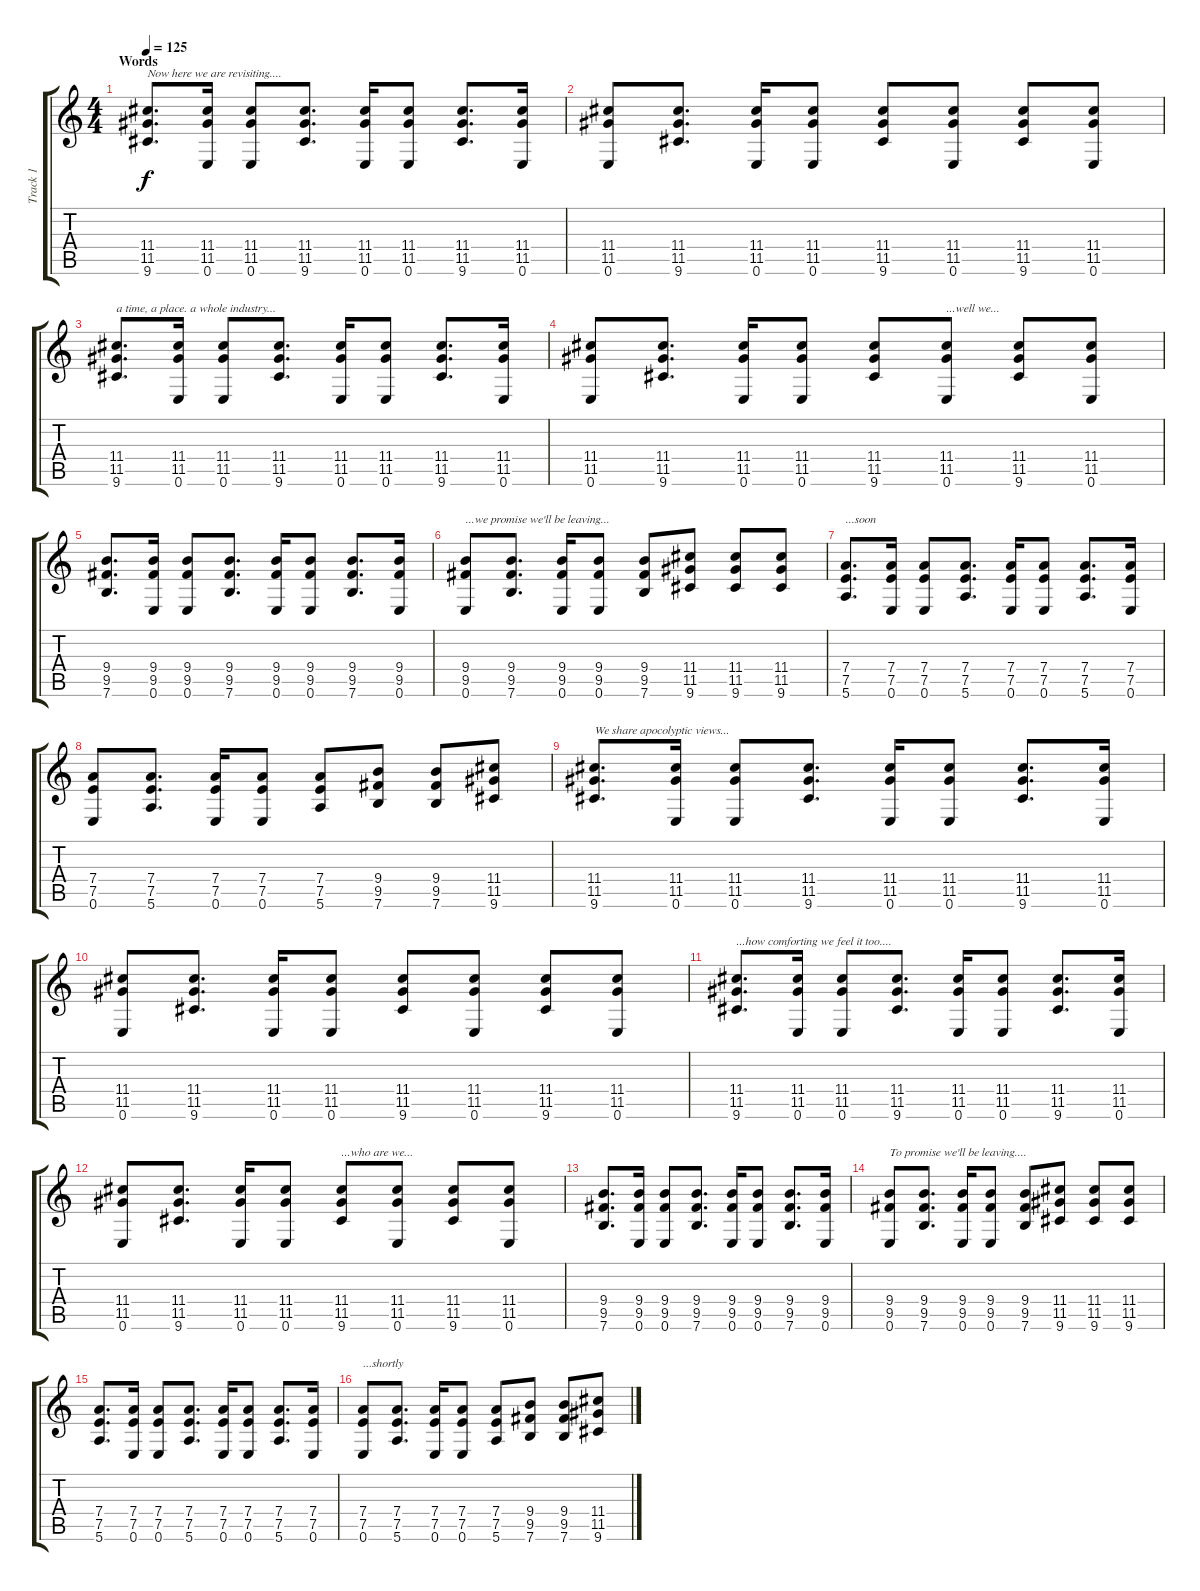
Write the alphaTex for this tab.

\track ("Track 1" "Track 1") {instrument acousticguitarsteel}
\staff {score tabs}
\tuning (E4 B3 G3 D3 A2 E2) {hide}
\ts (4 4)
\section ("" "Words")
\tempo 125
\clef g2
\ks c
(11.4 11.5 9.6).8{d txt "Now here we are revisiting...." dy f volume 8} (11.4 11.5 0.6).16 (11.4 11.5 0.6).8 (11.4 11.5 9.6).8{d} (11.4 11.5 0.6).16 (11.4 11.5 0.6).8 (11.4 11.5 9.6).8{d} (11.4 11.5 0.6).16 |
(11.4 11.5 0.6).8 (11.4 11.5 9.6).8{d} (11.4 11.5 0.6).16 (11.4 11.5 0.6).8 (11.4 11.5 9.6).8 (11.4 11.5 0.6).8 (11.4 11.5 9.6).8 (11.4 11.5 0.6).8 |
(11.4 11.5 9.6).8{d txt "a time, a place. a whole industry..."} (11.4 11.5 0.6).16 (11.4 11.5 0.6).8 (11.4 11.5 9.6).8{d} (11.4 11.5 0.6).16 (11.4 11.5 0.6).8 (11.4 11.5 9.6).8{d} (11.4 11.5 0.6).16 |
(11.4 11.5 0.6).8 (11.4 11.5 9.6).8{d} (11.4 11.5 0.6).16 (11.4 11.5 0.6).8 (11.4 11.5 9.6).8 (11.4 11.5 0.6).8{txt "...well we..."} (11.4 11.5 9.6).8 (11.4 11.5 0.6).8 |
(9.4 9.5 7.6).8{d} (9.4 9.5 0.6).16 (9.4 9.5 0.6).8 (9.4 9.5 7.6).8{d} (9.4 9.5 0.6).16 (9.4 9.5 0.6).8 (9.4 9.5 7.6).8{d} (9.4 9.5 0.6).16 |
(9.4 9.5 0.6).8{txt "...we promise we'll be leaving..."} (9.4 9.5 7.6).8{d} (9.4 9.5 0.6).16 (9.4 9.5 0.6).8 (9.4 9.5 7.6).8 (11.4 11.5 9.6).8 (11.4 11.5 9.6).8 (11.4 11.5 9.6).8 |
(7.4 7.5 5.6).8{d txt "...soon"} (7.4 7.5 0.6).16 (7.4 7.5 0.6).8 (7.4 7.5 5.6).8{d} (7.4 7.5 0.6).16 (7.4 7.5 0.6).8 (7.4 7.5 5.6).8{d} (7.4 7.5 0.6).16 |
(7.4 7.5 0.6).8 (7.4 7.5 5.6).8{d} (7.4 7.5 0.6).16 (7.4 7.5 0.6).8 (7.4 7.5 5.6).8 (9.4 9.5 7.6).8 (9.4 9.5 7.6).8 (11.4 11.5 9.6).8 |
(11.4 11.5 9.6).8{d txt "We share apocolyptic views..." volume 8} (11.4 11.5 0.6).16 (11.4 11.5 0.6).8 (11.4 11.5 9.6).8{d} (11.4 11.5 0.6).16 (11.4 11.5 0.6).8 (11.4 11.5 9.6).8{d} (11.4 11.5 0.6).16 |
(11.4 11.5 0.6).8 (11.4 11.5 9.6).8{d} (11.4 11.5 0.6).16 (11.4 11.5 0.6).8 (11.4 11.5 9.6).8 (11.4 11.5 0.6).8 (11.4 11.5 9.6).8 (11.4 11.5 0.6).8 |
(11.4 11.5 9.6).8{d txt "...how comforting we feel it too...."} (11.4 11.5 0.6).16 (11.4 11.5 0.6).8 (11.4 11.5 9.6).8{d} (11.4 11.5 0.6).16 (11.4 11.5 0.6).8 (11.4 11.5 9.6).8{d} (11.4 11.5 0.6).16 |
(11.4 11.5 0.6).8 (11.4 11.5 9.6).8{d} (11.4 11.5 0.6).16 (11.4 11.5 0.6).8 (11.4 11.5 9.6).8{txt "...who are we..."} (11.4 11.5 0.6).8 (11.4 11.5 9.6).8 (11.4 11.5 0.6).8 |
(9.4 9.5 7.6).8{d} (9.4 9.5 0.6).16 (9.4 9.5 0.6).8 (9.4 9.5 7.6).8{d} (9.4 9.5 0.6).16 (9.4 9.5 0.6).8 (9.4 9.5 7.6).8{d} (9.4 9.5 0.6).16 |
(9.4 9.5 0.6).8{txt "To promise we'll be leaving...."} (9.4 9.5 7.6).8{d} (9.4 9.5 0.6).16 (9.4 9.5 0.6).8 (9.4 9.5 7.6).8 (11.4 11.5 9.6).8 (11.4 11.5 9.6).8 (11.4 11.5 9.6).8 |
(7.4 7.5 5.6).8{d} (7.4 7.5 0.6).16 (7.4 7.5 0.6).8 (7.4 7.5 5.6).8{d} (7.4 7.5 0.6).16 (7.4 7.5 0.6).8 (7.4 7.5 5.6).8{d} (7.4 7.5 0.6).16 |
(7.4 7.5 0.6).8{txt "...shortly"} (7.4 7.5 5.6).8{d} (7.4 7.5 0.6).16 (7.4 7.5 0.6).8 (7.4 7.5 5.6).8 (9.4 9.5 7.6).8 (9.4 9.5 7.6).8 (11.4 11.5 9.6).8
